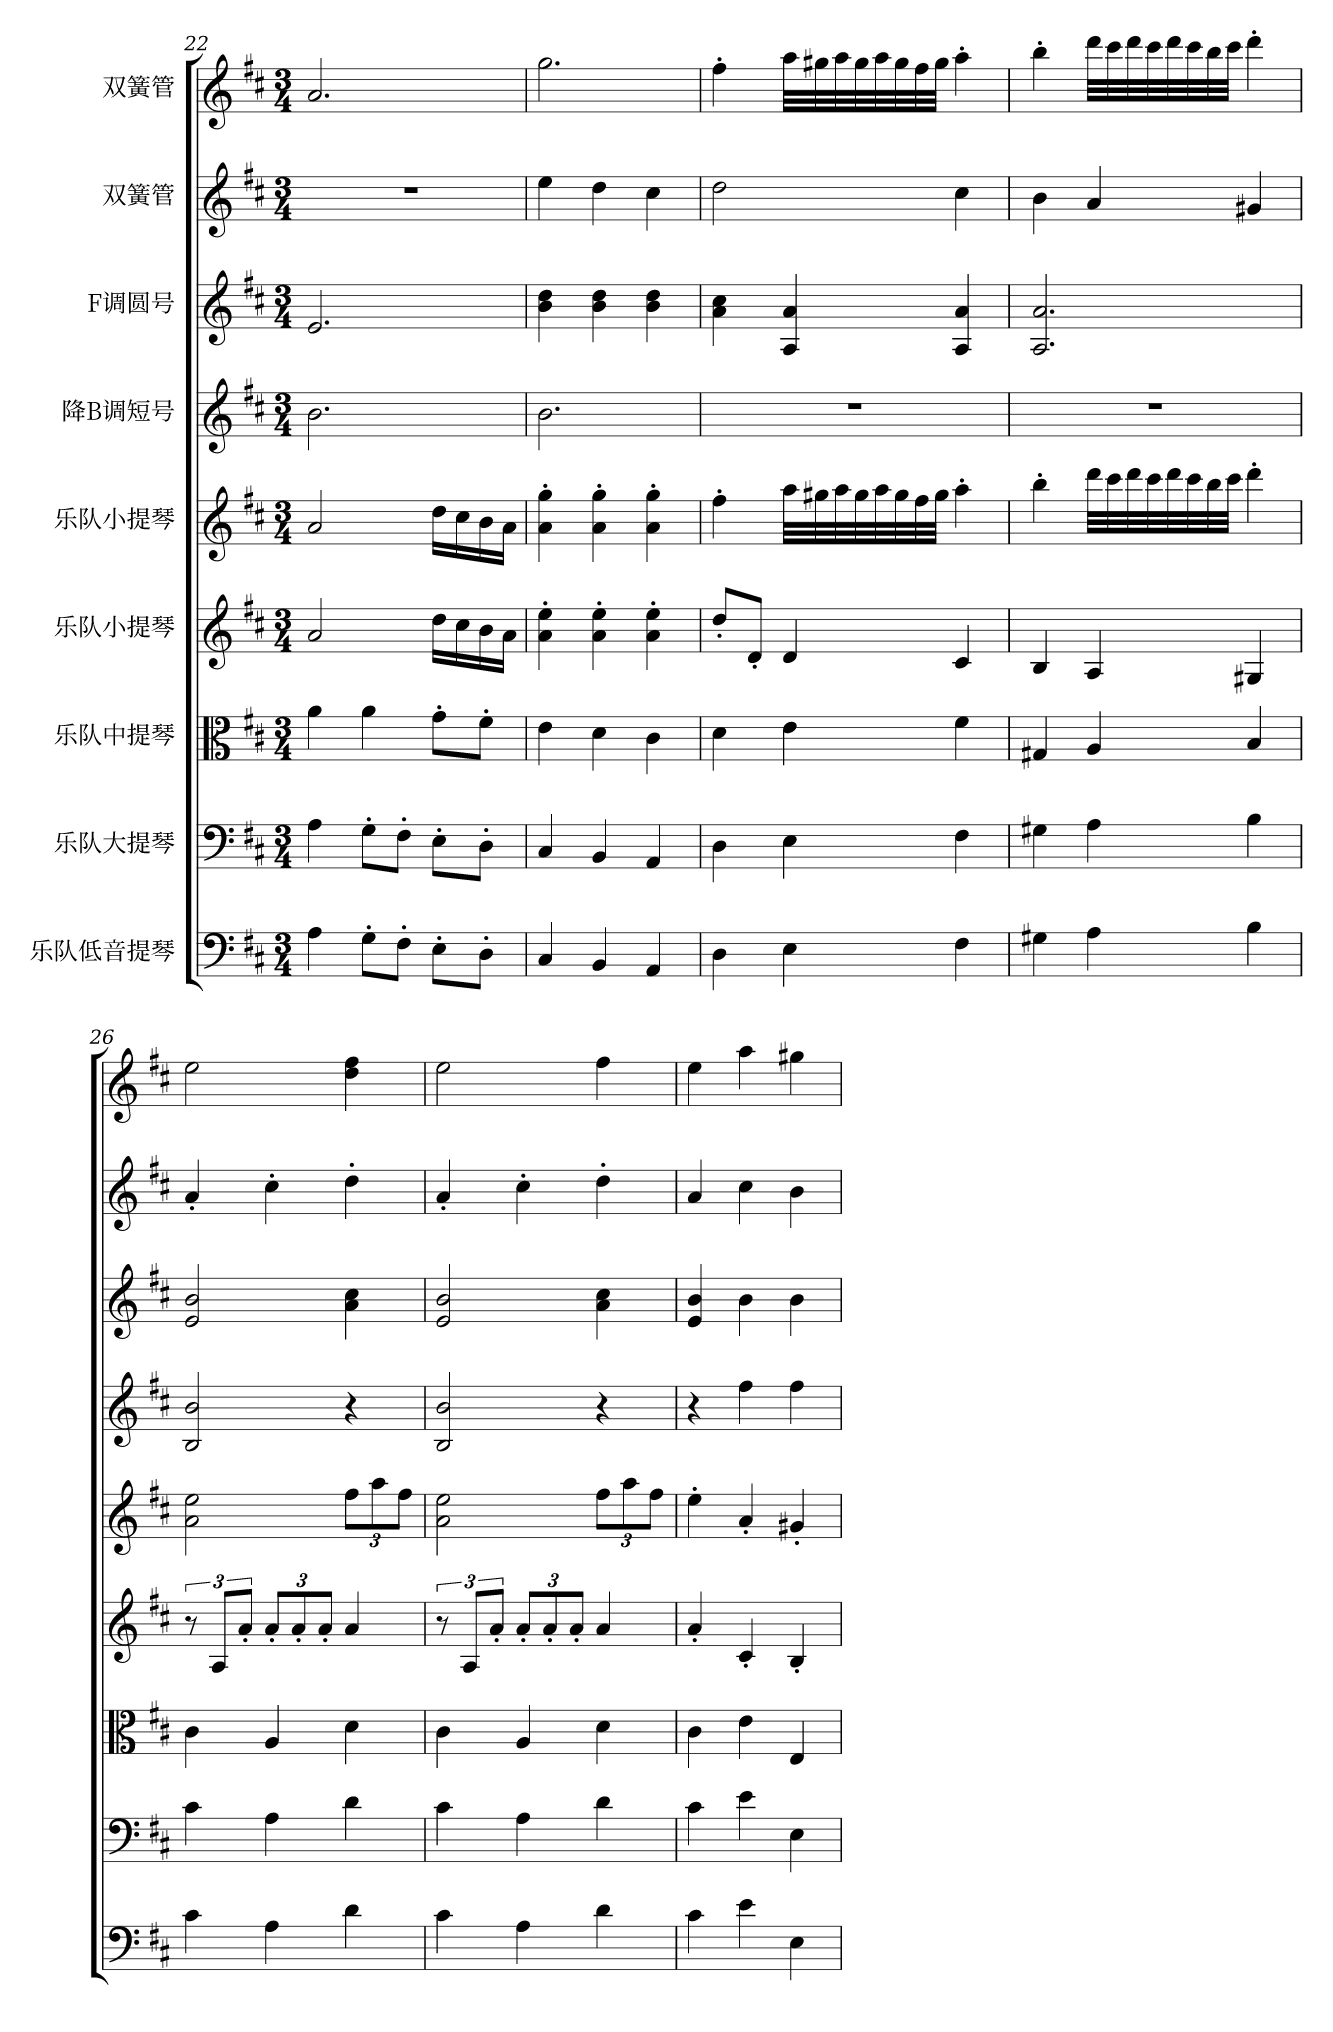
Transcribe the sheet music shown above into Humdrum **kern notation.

**kern	**kern	**kern	**kern	**kern	**kern	**kern	**kern	**kern
*part9	*part8	*part7	*part6	*part5	*part4	*part3	*part2	*part1
*staff9	*staff8	*staff7	*staff6	*staff5	*staff4	*staff3	*staff2	*staff1
*I"乐队低音提琴	*I"乐队大提琴	*I"乐队中提琴	*I"乐队小提琴	*I"乐队小提琴	*I"降B调短号	*I"F调圆号	*I"双簧管	*I"双簧管
*clefF4	*clefF4	*clefC3	*clefG2	*clefG2	*clefG2	*clefG2	*clefG2	*clefG2
*ITrd7c12	*	*	*	*	*ITrd1c2	*ITrd4c7	*	*
*k[f#c#]	*k[f#c#]	*k[f#c#]	*k[f#c#]	*k[f#c#]	*k[]	*k[f#]	*k[f#c#]	*k[f#c#]
*M3/4	*M3/4	*M3/4	*M3/4	*M3/4	*M3/4	*M3/4	*M3/4	*M3/4
*MM120	*MM120	*MM120	*MM120	*MM120	*MM120	*MM120	*MM120	*MM120
=22	=22	=22	=22	=22	=22	=22	=22	=22
4AA\	4A\	4a\	2a/	2a/	2.a\	2.A/	2.r	2.a/
8GG'\L	8G'\L	4a\	.	.	.	.	.	.
8FF#'\J	8F#'\J	.	.	.	.	.	.	.
8EE'\L	8E'\L	8g'\L	16dd\LL	16dd\LL	.	.	.	.
.	.	.	16cc#\	16cc#\	.	.	.	.
8DD'\J	8D'\J	8f#'\J	16b\	16b\	.	.	.	.
.	.	.	16a\JJ	16a\JJ	.	.	.	.
=23	=23	=23	=23	=23	=23	=23	=23	=23
4CC#/	4C#/	4e\	4a\' 4ee\'	4a\' 4gg\'	2.a\	4e\ 4g\	4ee\	2.gg\
4BBB/	4BB/	4d\	4a\' 4ee\'	4a\' 4gg\'	.	4e\ 4g\	4dd\	.
4AAA/	4AA/	4c#\	4a\' 4ee\'	4a\' 4gg\'	.	4e\ 4g\	4cc#\	.
!!LO:PB:g=z
=24	=24	=24	=24	=24	=24	=24	=24	=24
4DD\	4D\	4d\	8dd'/L	4ff#'\	2.r	4d\ 4f#\	2dd\	4ff#'\
.	.	.	8d'/J	.	.	.	.	.
4EE\	4E\	4e\	4d/	32aa\LLL	.	4D/ 4d/	.	32aa\LLL
.	.	.	.	32gg#X\	.	.	.	32gg#X\
.	.	.	.	32aa\	.	.	.	32aa\
.	.	.	.	32gg#\	.	.	.	32gg#\
.	.	.	.	32aa\	.	.	.	32aa\
.	.	.	.	32gg#\	.	.	.	32gg#\
.	.	.	.	32ff#\	.	.	.	32ff#\
.	.	.	.	32gg#\JJJ	.	.	.	32gg#\JJJ
4FF#\	4F#\	4f#\	4c#/	4aa'\	.	4D/ 4d/	4cc#\	4aa'\
=25	=25	=25	=25	=25	=25	=25	=25	=25
4GG#X\	4G#X\	4G#X/	4B/	4bb'\	2.r	2.D/ 2.d/	4b\	4bb'\
4AA\	4A\	4A/	4A/	32ddd\LLL	.	.	4a/	32ddd\LLL
.	.	.	.	32ccc#\	.	.	.	32ccc#\
.	.	.	.	32ddd\	.	.	.	32ddd\
.	.	.	.	32ccc#\	.	.	.	32ccc#\
.	.	.	.	32ddd\	.	.	.	32ddd\
.	.	.	.	32ccc#\	.	.	.	32ccc#\
.	.	.	.	32bb\	.	.	.	32bb\
.	.	.	.	32ccc#\JJJ	.	.	.	32ccc#\JJJ
4BB\	4B\	4B/	4G#X/	4ddd'\	.	.	4g#X/	4ddd'\
=26	=26	=26	=26	=26	=26	=26	=26	=26
4C#\	4c#\	4c#\	12r	2a\ 2ee\	2A/ 2a/	2A/ 2e/	4a'/	2ee\
.	.	.	12A/L	.	.	.	.	.
.	.	.	12a'/J	.	.	.	.	.
*	*	*	*Xbrackettup	*	*	*	*	*
4AA\	4A\	4A/	12a'/L	.	.	.	4cc#'\	.
.	.	.	12a'/	.	.	.	.	.
.	.	.	12a'/J	.	.	.	.	.
*	*	*	*	*Xbrackettup	*	*	*	*
4D\	4d\	4d\	4a/	12ff#\L	4r	4d\ 4f#\	4dd'\	4dd\ 4ff#\
.	.	.	.	12aa\	.	.	.	.
.	.	.	.	12ff#\J	.	.	.	.
!!LO:PB:g=z
=27	=27	=27	=27	=27	=27	=27	=27	=27
*	*	*	*brackettup	*	*	*	*	*
4C#\	4c#\	4c#\	12r	2a\ 2ee\	2A/ 2a/	2A/ 2e/	4a'/	2ee\
.	.	.	12A/L	.	.	.	.	.
.	.	.	12a'/J	.	.	.	.	.
*	*	*	*Xbrackettup	*	*	*	*	*
4AA\	4A\	4A/	12a'/L	.	.	.	4cc#'\	.
.	.	.	12a'/	.	.	.	.	.
.	.	.	12a'/J	.	.	.	.	.
4D\	4d\	4d\	4a/	12ff#\L	4r	4d\ 4f#\	4dd'\	4ff#\
.	.	.	.	12aa\	.	.	.	.
.	.	.	.	12ff#\J	.	.	.	.
=28	=28	=28	=28	=28	=28	=28	=28	=28
*	*	*	*	*	*	*	*	*MM116
4C#\	4c#\	4c#\	4a'/	4ee'\	4r	4A/ 4e/	4a/	4ee\
4E\	4e\	4e\	4c#'/	4a'/	4ee\	4e\	4cc#\	4aa\
4EE\	4E\	4E/	4B'/	4g#X'/	4ee\	4e\	4b\	4gg#X\
=	=	=	=	=	=	=	=	=
*-	*-	*-	*-	*-	*-	*-	*-	*-
